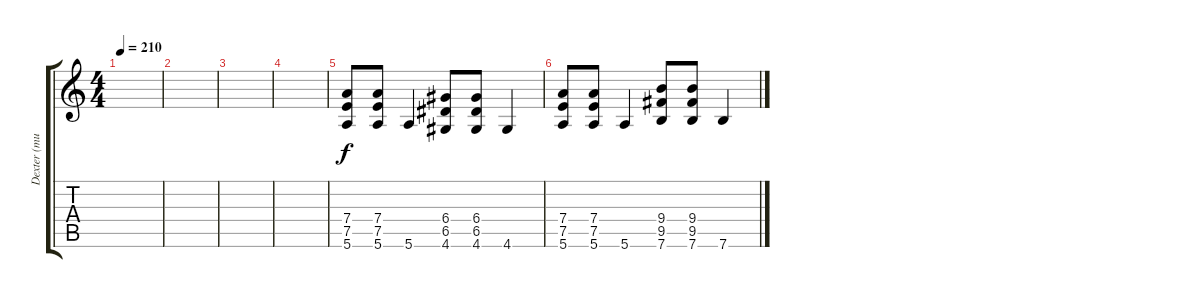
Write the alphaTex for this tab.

\track ("Dexter (muted guitar)" "Dexter (mu") {instrument electricguitarmuted}
\staff {score tabs}
\tuning (E4 B3 G3 D3 A2 E2) {hide}
\ts (4 4)
\tempo 210
\clef g2
\ks c
|
|
|
|
(7.4 7.5 5.6).8{volume 14 instrument electricguitarmuted} (7.4 7.5 5.6).8 5.6.4 (6.4 6.5 4.6).8 (6.4 6.5 4.6).8 4.6.4 |
(7.4 7.5 5.6).8 (7.4 7.5 5.6).8 5.6.4 (9.4 9.5 7.6).8 (9.4 9.5 7.6).8 7.6.4
